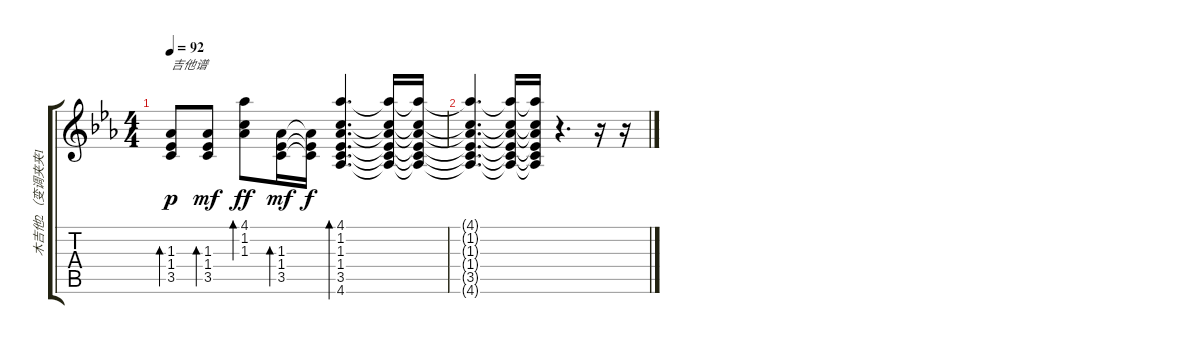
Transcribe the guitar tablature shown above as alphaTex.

\track ("木吉他2（变调夹夹1品）" "木吉他2（变调夹夹1") {instrument acousticguitarsteel}
\staff {score tabs}
\tuning (E4 B3 G3 D3 A2 E2) {hide}
\ts (4 4)
\tempo 92
\clef g2
\ks eb
(1.3 1.4 3.5).8{bd 60 txt "吉他谱" dy p} (1.3 1.4 3.5).8{bd 60 dy mf} (4.1 1.2 1.3).8{bd 60 dy ff} (1.3 1.4 3.5).16{bd 60 dy mf} (1.3{t} 1.4{t} 3.5{t}).16{dy f} (4.1 1.2 1.3 1.4 3.5 4.6).4{d bd 30} (4.1{t} 1.2{t} 1.3{t} 1.4{t} 3.5{t} 4.6{t}).16 (4.1{t} 1.2{t} 1.3{t} 1.4{t} 3.5{t} 4.6{t}).16 |
(4.1{t} 1.2{t} 1.3{t} 1.4{t} 3.5{t} 4.6{t}).4{d} (4.1{t} 1.2{t} 1.3{t} 1.4{t} 3.5{t} 4.6{t}).16 (4.1{t} 1.2{t} 1.3{t} 1.4{t} 3.5{t} 4.6{t}).16 r.4{d} r.16 r.16
